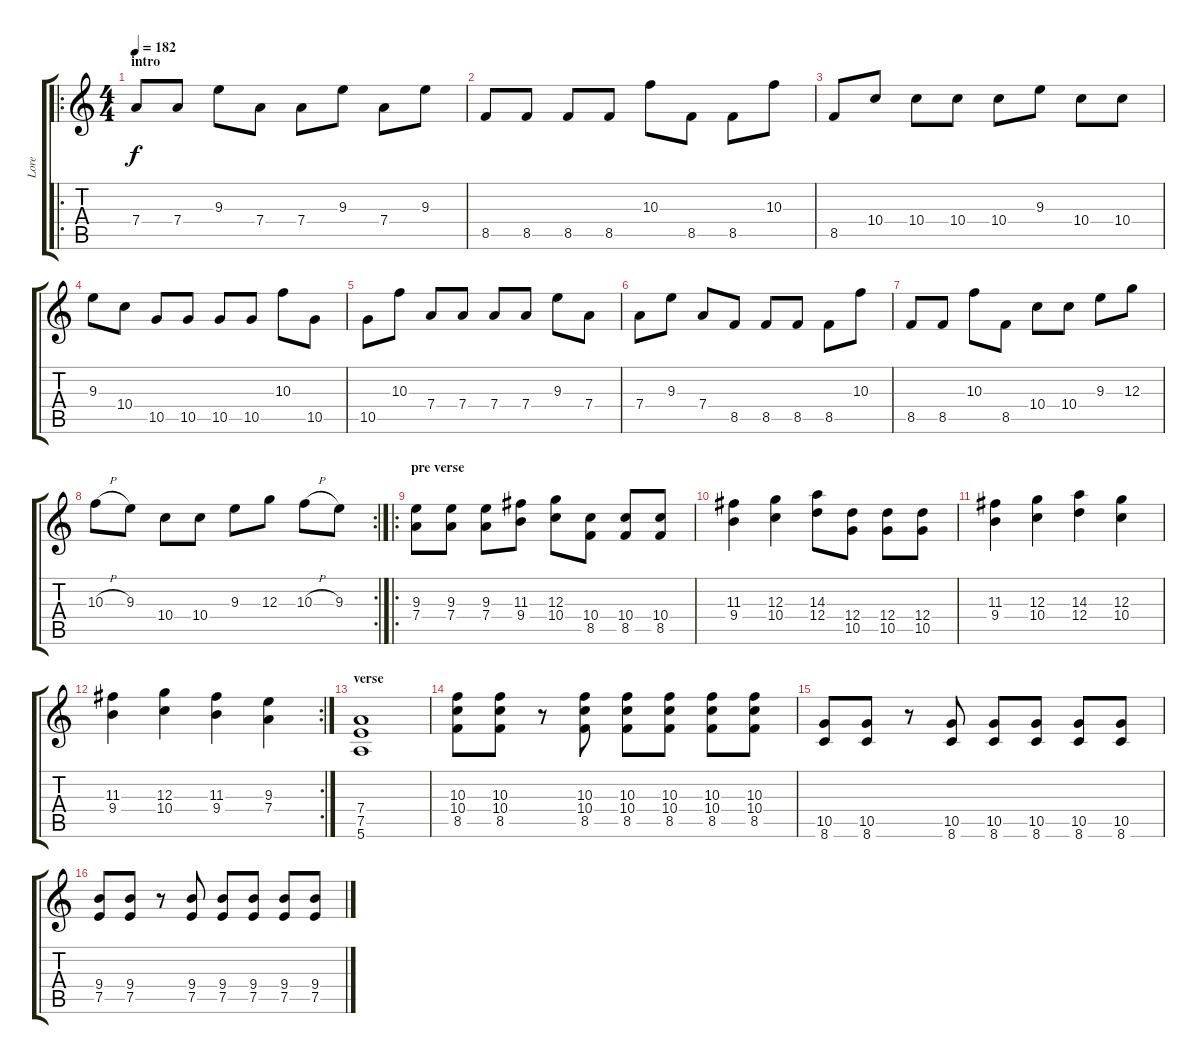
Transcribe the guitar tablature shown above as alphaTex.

\track ("Lore" "Lore") {instrument distortionguitar}
\staff {score tabs}
\tuning (E4 B3 G3 D3 A2 E2) {hide}
\ro
\ts (4 4)
\section ("" "intro")
\tempo 182
\clef g2
\ks c
7.4.8{dy f instrument distortionguitar} 7.4.8 9.3.8 7.4.8 7.4.8 9.3.8 7.4.8 9.3.8 |
8.5.8 8.5.8 8.5.8 8.5.8 10.3.8 8.5.8 8.5.8 10.3.8 |
8.5.8 10.4.8 10.4.8 10.4.8 10.4.8 9.3.8 10.4.8 10.4.8 |
9.3.8 10.4.8 10.5.8 10.5.8 10.5.8 10.5.8 10.3.8 10.5.8 |
10.5.8 10.3.8 7.4.8 7.4.8 7.4.8 7.4.8 9.3.8 7.4.8 |
7.4.8 9.3.8 7.4.8 8.5.8 8.5.8 8.5.8 8.5.8 10.3.8 |
8.5.8 8.5.8 10.3.8 8.5.8 10.4.8 10.4.8 9.3.8 12.3.8 |
\rc 2
10.3{h}.8 9.3.8 10.4.8 10.4.8 9.3.8 12.3.8 10.3{h}.8 9.3.8 |
\ro
\section ("" "pre verse")
(9.3 7.4).8 (9.3 7.4).8 (9.3 7.4).8 (11.3 9.4).8 (12.3 10.4).8 (10.4 8.5).8 (10.4 8.5).8 (10.4 8.5).8 |
(11.3 9.4).4 (12.3 10.4).4 (14.3 12.4).8 (12.4 10.5).8 (12.4 10.5).8 (12.4 10.5).8 |
(11.3 9.4).4 (12.3 10.4).4 (14.3 12.4).4 (12.3 10.4).4 |
\rc 2
(11.3 9.4).4 (12.3 10.4).4 (11.3 9.4).4 (9.3 7.4).4 |
\section ("" "verse")
(7.4 7.5 5.6).1{instrument distortionguitar} |
(10.3 10.4 8.5).8 (10.3 10.4 8.5).8 r.8 (10.3 10.4 8.5).8 (10.3 10.4 8.5).8 (10.3 10.4 8.5).8 (10.3 10.4 8.5).8 (10.3 10.4 8.5).8 |
(10.5 8.6).8{instrument distortionguitar} (10.5 8.6).8 r.8 (10.5 8.6).8 (10.5 8.6).8 (10.5 8.6).8 (10.5 8.6).8 (10.5 8.6).8 |
(9.4 7.5).8 (9.4 7.5).8 r.8 (9.4 7.5).8 (9.4 7.5).8 (9.4 7.5).8 (9.4 7.5).8 (9.4 7.5).8
